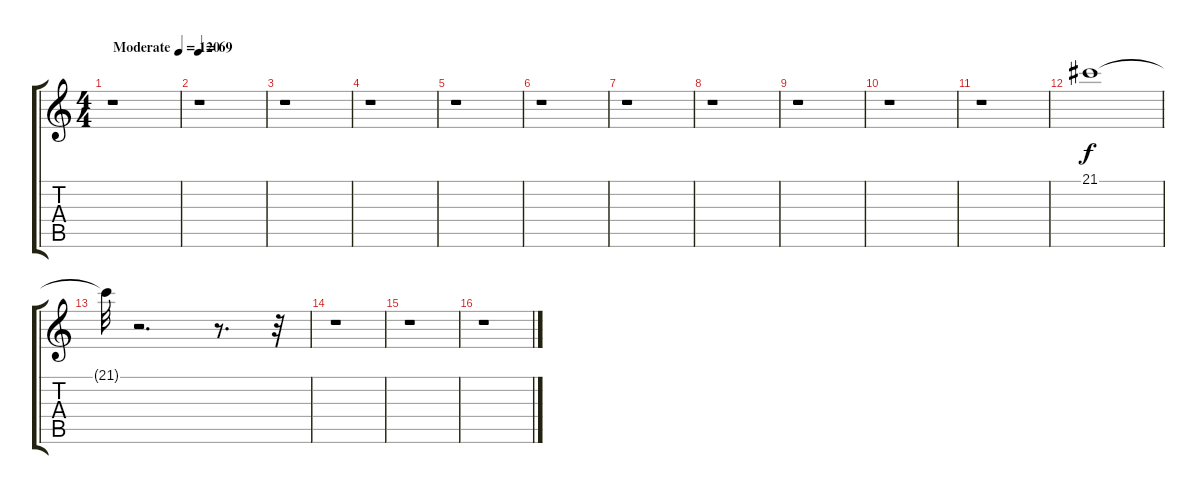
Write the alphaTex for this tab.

\track "" {instrument electricpiano2}
\staff {score tabs}
\tuning (E4 B3 G3 D3 A2 E2) {hide}
\ts (4 4)
\tempo (120 "Moderate")
\clef g2
\ks c
r.1{dy f instrument electricpiano2} |
\tempo 69
r.1 |
r.1 |
r.1 |
r.1 |
r.1 |
r.1 |
r.1 |
r.1 |
r.1 |
r.1 |
21.1.1 |
21.1{t}.32 r.2{d} r.8{d} r.32 |
r.1 |
r.1 |
r.1
